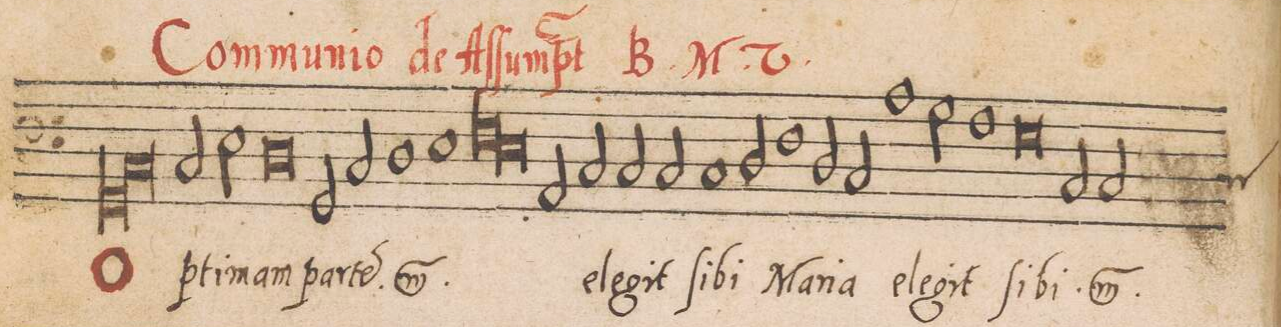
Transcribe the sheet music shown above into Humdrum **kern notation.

**kern	**text
*I"BASSVS	*
*clefF4	*
*k[]	*
*met(C|)	*
*M2/1	*
1GG	O-
1C	.
*Xlig	*
=2	=2
2C/	-pti-
2E\	-mam
0D	par-
=3	=3
2GG/	-te(m)
*	*ij
2C/	o-
=4	=4
1D	-pti-
1E	-mam
=5	=5
*lig	*
1F	par-
1E	.
*Xlig	*
=6	=6
2AA/	-te(m)
*	*Xij
2C/	e-
2C/	-le-
2C/	-git
=7	=7
1C	ſi-
2D/	-bi
1F	Ma-
=8	=8
2D/	-ri-
2C/	-a
1c	e-
=9	=9
2B\	-le-
1A	-git
=10	=10
0G	ſi-
=11	=11
2C/	-bi
*	*ij
2C/	e-
*custos:D	*
*-	*-
